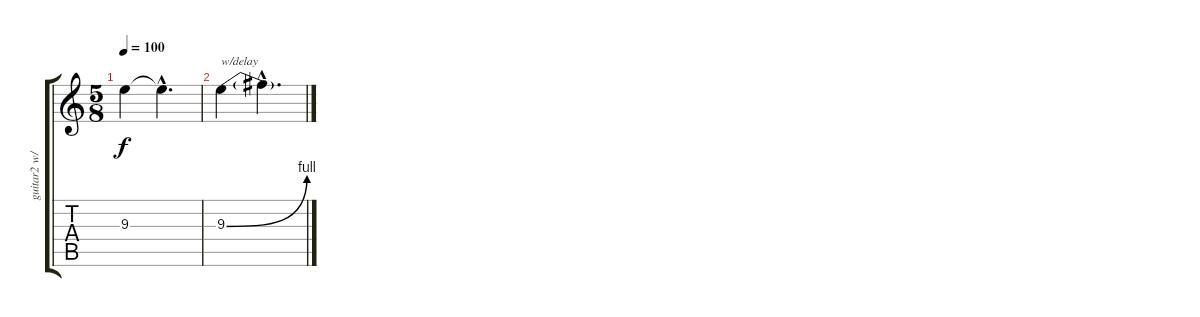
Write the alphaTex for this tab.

\track ("guitar2 w/digitech whammy effect" "guitar2 w/") {instrument guitarharmonics}
\staff {score tabs}
\tuning (E4 B3 G3 D3 A2 D2) {hide}
\ts (5 8)
\tempo 100
\clef g2
\ks c
9.3.4{dy f} 9.3{hac t}.4{d} |
9.3{be (bend 0 0 60 4)}.4{txt "w/delay"} 9.3{hac t}.4{d}
